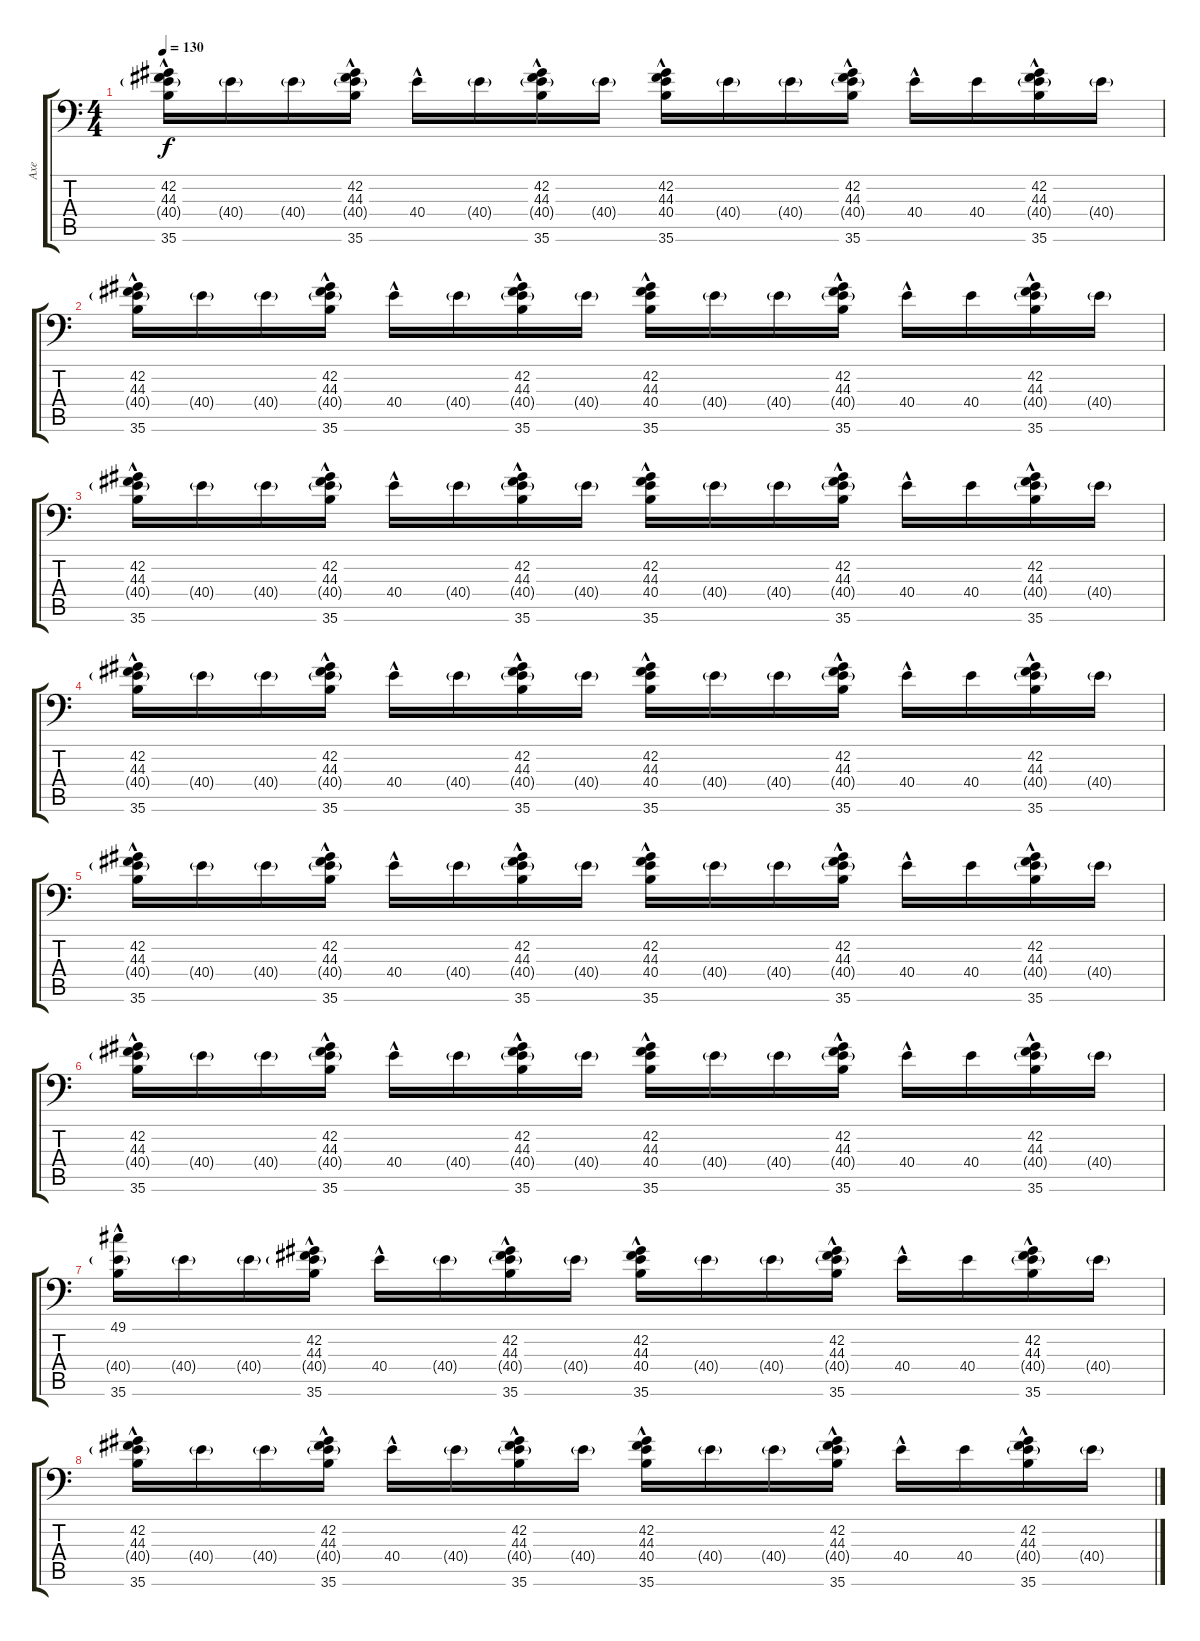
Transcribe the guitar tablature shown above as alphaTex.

\track ("Axe" "Axe") {instrument acousticgrandpiano}
\staff {score tabs}
\tuning (C-1 C-1 C-1 C-1 C-1 C-1) {hide}
\ts (4 4)
\tempo 130
\clef f4
\ks c
(42.2{hac} 44.3{hac} 40.4{g} 35.6{hac}).16{dy f} 40.4{g}.16 40.4{g}.16 (42.2{hac} 44.3{hac} 40.4{g} 35.6{hac}).16 40.4{hac}.16 40.4{g}.16 (42.2{hac} 44.3{hac} 40.4{g} 35.6{hac}).16 40.4{g}.16 (42.2{hac} 44.3{hac} 40.4 35.6{hac}).16 40.4{g}.16 40.4{g}.16 (42.2{hac} 44.3{hac} 40.4{g} 35.6{hac}).16 40.4{hac}.16 40.4.16 (42.2{hac} 44.3{hac} 40.4{g} 35.6{hac}).16 40.4{g}.16 |
(42.2{hac} 44.3{hac} 40.4{g} 35.6{hac}).16 40.4{g}.16 40.4{g}.16 (42.2{hac} 44.3{hac} 40.4{g} 35.6{hac}).16 40.4{hac}.16 40.4{g}.16 (42.2{hac} 44.3{hac} 40.4{g} 35.6{hac}).16 40.4{g}.16 (42.2{hac} 44.3{hac} 40.4 35.6{hac}).16 40.4{g}.16 40.4{g}.16 (42.2{hac} 44.3{hac} 40.4{g} 35.6{hac}).16 40.4{hac}.16 40.4.16 (42.2{hac} 44.3{hac} 40.4{g} 35.6{hac}).16 40.4{g}.16 |
(42.2{hac} 44.3{hac} 40.4{g} 35.6{hac}).16 40.4{g}.16 40.4{g}.16 (42.2{hac} 44.3{hac} 40.4{g} 35.6{hac}).16 40.4{hac}.16 40.4{g}.16 (42.2{hac} 44.3{hac} 40.4{g} 35.6{hac}).16 40.4{g}.16 (42.2{hac} 44.3{hac} 40.4 35.6{hac}).16 40.4{g}.16 40.4{g}.16 (42.2{hac} 44.3{hac} 40.4{g} 35.6{hac}).16 40.4{hac}.16 40.4.16 (42.2{hac} 44.3{hac} 40.4{g} 35.6{hac}).16 40.4{g}.16 |
(42.2{hac} 44.3{hac} 40.4{g} 35.6{hac}).16 40.4{g}.16 40.4{g}.16 (42.2{hac} 44.3{hac} 40.4{g} 35.6{hac}).16 40.4{hac}.16 40.4{g}.16 (42.2{hac} 44.3{hac} 40.4{g} 35.6{hac}).16 40.4{g}.16 (42.2{hac} 44.3{hac} 40.4 35.6{hac}).16 40.4{g}.16 40.4{g}.16 (42.2{hac} 44.3{hac} 40.4{g} 35.6{hac}).16 40.4{hac}.16 40.4.16 (42.2{hac} 44.3{hac} 40.4{g} 35.6{hac}).16 40.4{g}.16 |
(42.2{hac} 44.3{hac} 40.4{g} 35.6{hac}).16 40.4{g}.16 40.4{g}.16 (42.2{hac} 44.3{hac} 40.4{g} 35.6{hac}).16 40.4{hac}.16 40.4{g}.16 (42.2{hac} 44.3{hac} 40.4{g} 35.6{hac}).16 40.4{g}.16 (42.2{hac} 44.3{hac} 40.4 35.6{hac}).16 40.4{g}.16 40.4{g}.16 (42.2{hac} 44.3{hac} 40.4{g} 35.6{hac}).16 40.4{hac}.16 40.4.16 (42.2{hac} 44.3{hac} 40.4{g} 35.6{hac}).16 40.4{g}.16 |
(42.2{hac} 44.3{hac} 40.4{g} 35.6{hac}).16 40.4{g}.16 40.4{g}.16 (42.2{hac} 44.3{hac} 40.4{g} 35.6{hac}).16 40.4{hac}.16 40.4{g}.16 (42.2{hac} 44.3{hac} 40.4{g} 35.6{hac}).16 40.4{g}.16 (42.2{hac} 44.3{hac} 40.4 35.6{hac}).16 40.4{g}.16 40.4{g}.16 (42.2{hac} 44.3{hac} 40.4{g} 35.6{hac}).16 40.4{hac}.16 40.4.16 (42.2{hac} 44.3{hac} 40.4{g} 35.6{hac}).16 40.4{g}.16 |
(49.1{hac} 40.4{g} 35.6{hac}).16 40.4{g}.16 40.4{g}.16 (42.2{hac} 44.3{hac} 40.4{g} 35.6{hac}).16 40.4{hac}.16 40.4{g}.16 (42.2{hac} 44.3{hac} 40.4{g} 35.6{hac}).16 40.4{g}.16 (42.2{hac} 44.3{hac} 40.4 35.6{hac}).16 40.4{g}.16 40.4{g}.16 (42.2{hac} 44.3{hac} 40.4{g} 35.6{hac}).16 40.4{hac}.16 40.4.16 (42.2{hac} 44.3{hac} 40.4{g} 35.6{hac}).16 40.4{g}.16 |
(42.2{hac} 44.3{hac} 40.4{g} 35.6{hac}).16 40.4{g}.16 40.4{g}.16 (42.2{hac} 44.3{hac} 40.4{g} 35.6{hac}).16 40.4{hac}.16 40.4{g}.16 (42.2{hac} 44.3{hac} 40.4{g} 35.6{hac}).16 40.4{g}.16 (42.2{hac} 44.3{hac} 40.4 35.6{hac}).16 40.4{g}.16 40.4{g}.16 (42.2{hac} 44.3{hac} 40.4{g} 35.6{hac}).16 40.4{hac}.16 40.4.16 (42.2{hac} 44.3{hac} 40.4{g} 35.6{hac}).16 40.4{g}.16
